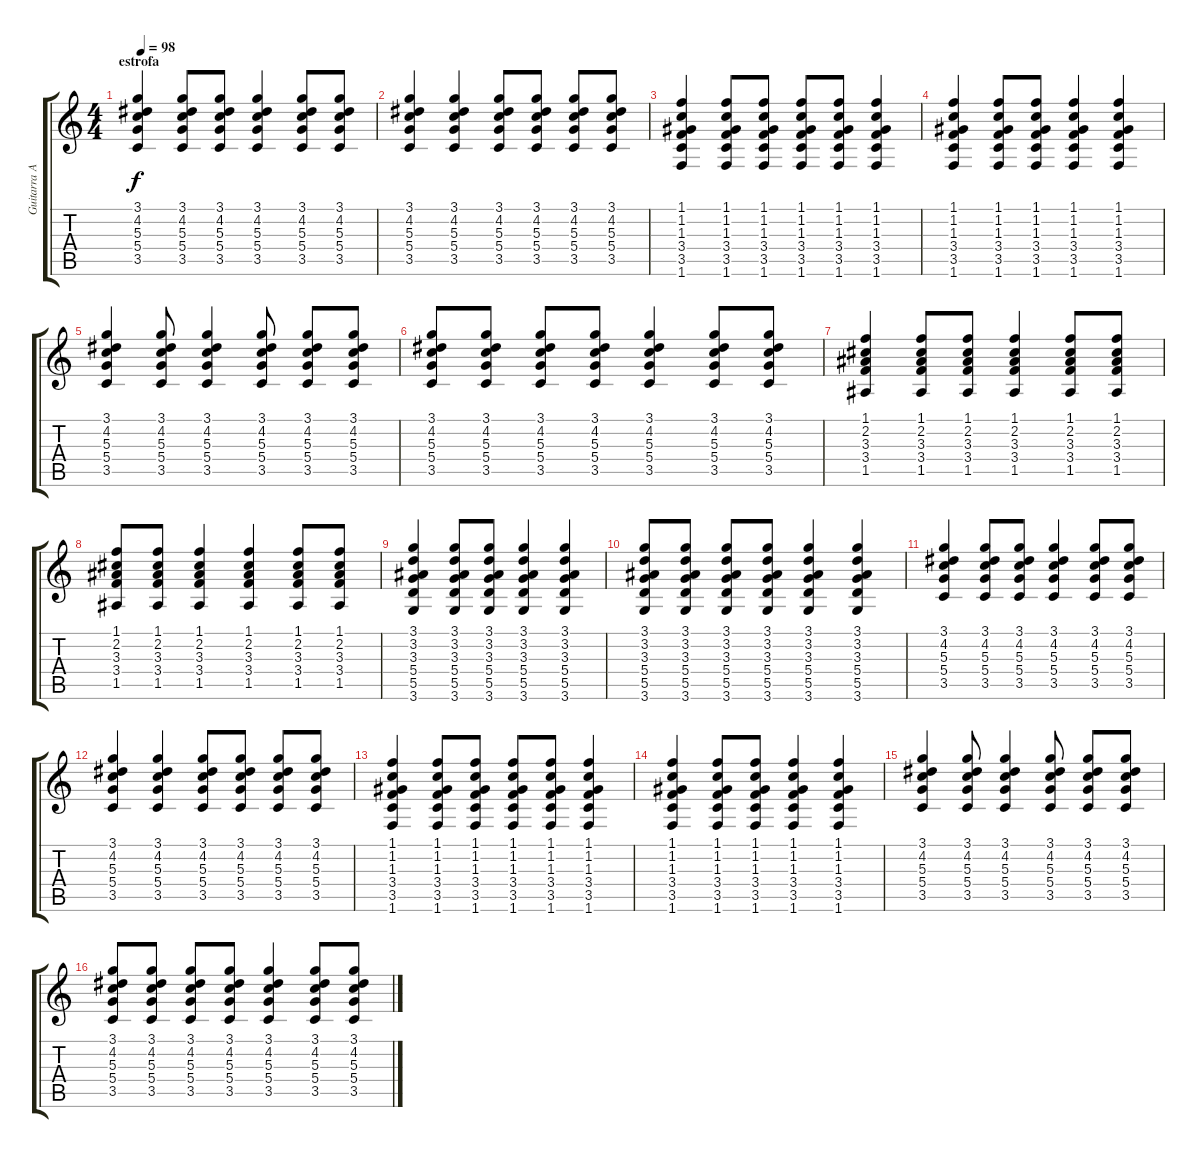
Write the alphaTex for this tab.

\track ("Guitarra Acustica 2" "Guitarra A") {instrument acousticguitarsteel}
\staff {score tabs}
\tuning (E4 B3 G3 D3 A2 E2) {hide}
\ts (4 4)
\section ("" "estrofa")
\tempo 98
\clef g2
\ks c
(3.1 4.2 5.3 5.4 3.5).4{dy f} (3.1 4.2 5.3 5.4 3.5).8 (3.1 4.2 5.3 5.4 3.5).8 (3.1 4.2 5.3 5.4 3.5).4 (3.1 4.2 5.3 5.4 3.5).8 (3.1 4.2 5.3 5.4 3.5).8 |
(3.1 4.2 5.3 5.4 3.5).4 (3.1 4.2 5.3 5.4 3.5).4 (3.1 4.2 5.3 5.4 3.5).8 (3.1 4.2 5.3 5.4 3.5).8 (3.1 4.2 5.3 5.4 3.5).8 (3.1 4.2 5.3 5.4 3.5).8 |
(1.1 1.2 1.3 3.4 3.5 1.6).4 (1.1 1.2 1.3 3.4 3.5 1.6).8 (1.1 1.2 1.3 3.4 3.5 1.6).8 (1.1 1.2 1.3 3.4 3.5 1.6).8 (1.1 1.2 1.3 3.4 3.5 1.6).8 (1.1 1.2 1.3 3.4 3.5 1.6).4 |
(1.1 1.2 1.3 3.4 3.5 1.6).4 (1.1 1.2 1.3 3.4 3.5 1.6).8 (1.1 1.2 1.3 3.4 3.5 1.6).8 (1.1 1.2 1.3 3.4 3.5 1.6).4 (1.1 1.2 1.3 3.4 3.5 1.6).4 |
(3.1 4.2 5.3 5.4 3.5).4 (3.1 4.2 5.3 5.4 3.5).8 (3.1 4.2 5.3 5.4 3.5).4 (3.1 4.2 5.3 5.4 3.5).8 (3.1 4.2 5.3 5.4 3.5).8 (3.1 4.2 5.3 5.4 3.5).8 |
(3.1 4.2 5.3 5.4 3.5).8 (3.1 4.2 5.3 5.4 3.5).8 (3.1 4.2 5.3 5.4 3.5).8 (3.1 4.2 5.3 5.4 3.5).8 (3.1 4.2 5.3 5.4 3.5).4 (3.1 4.2 5.3 5.4 3.5).8 (3.1 4.2 5.3 5.4 3.5).8 |
(1.1 2.2 3.3 3.4 1.5).4 (1.1 2.2 3.3 3.4 1.5).8 (1.1 2.2 3.3 3.4 1.5).8 (1.1 2.2 3.3 3.4 1.5).4 (1.1 2.2 3.3 3.4 1.5).8 (1.1 2.2 3.3 3.4 1.5).8 |
(1.1 2.2 3.3 3.4 1.5).8 (1.1 2.2 3.3 3.4 1.5).8 (1.1 2.2 3.3 3.4 1.5).4 (1.1 2.2 3.3 3.4 1.5).4 (1.1 2.2 3.3 3.4 1.5).8 (1.1 2.2 3.3 3.4 1.5).8 |
(3.1 3.2 3.3 5.4 5.5 3.6).4 (3.1 3.2 3.3 5.4 5.5 3.6).8 (3.1 3.2 3.3 5.4 5.5 3.6).8 (3.1 3.2 3.3 5.4 5.5 3.6).4 (3.1 3.2 3.3 5.4 5.5 3.6).4 |
(3.1 3.2 3.3 5.4 5.5 3.6).8 (3.1 3.2 3.3 5.4 5.5 3.6).8 (3.1 3.2 3.3 5.4 5.5 3.6).8 (3.1 3.2 3.3 5.4 5.5 3.6).8 (3.1 3.2 3.3 5.4 5.5 3.6).4 (3.1 3.2 3.3 5.4 5.5 3.6).4 |
\section ("" "")
(3.1 4.2 5.3 5.4 3.5).4 (3.1 4.2 5.3 5.4 3.5).8 (3.1 4.2 5.3 5.4 3.5).8 (3.1 4.2 5.3 5.4 3.5).4 (3.1 4.2 5.3 5.4 3.5).8 (3.1 4.2 5.3 5.4 3.5).8 |
(3.1 4.2 5.3 5.4 3.5).4 (3.1 4.2 5.3 5.4 3.5).4 (3.1 4.2 5.3 5.4 3.5).8 (3.1 4.2 5.3 5.4 3.5).8 (3.1 4.2 5.3 5.4 3.5).8 (3.1 4.2 5.3 5.4 3.5).8 |
(1.1 1.2 1.3 3.4 3.5 1.6).4 (1.1 1.2 1.3 3.4 3.5 1.6).8 (1.1 1.2 1.3 3.4 3.5 1.6).8 (1.1 1.2 1.3 3.4 3.5 1.6).8 (1.1 1.2 1.3 3.4 3.5 1.6).8 (1.1 1.2 1.3 3.4 3.5 1.6).4 |
(1.1 1.2 1.3 3.4 3.5 1.6).4 (1.1 1.2 1.3 3.4 3.5 1.6).8 (1.1 1.2 1.3 3.4 3.5 1.6).8 (1.1 1.2 1.3 3.4 3.5 1.6).4 (1.1 1.2 1.3 3.4 3.5 1.6).4 |
(3.1 4.2 5.3 5.4 3.5).4 (3.1 4.2 5.3 5.4 3.5).8 (3.1 4.2 5.3 5.4 3.5).4 (3.1 4.2 5.3 5.4 3.5).8 (3.1 4.2 5.3 5.4 3.5).8 (3.1 4.2 5.3 5.4 3.5).8 |
(3.1 4.2 5.3 5.4 3.5).8 (3.1 4.2 5.3 5.4 3.5).8 (3.1 4.2 5.3 5.4 3.5).8 (3.1 4.2 5.3 5.4 3.5).8 (3.1 4.2 5.3 5.4 3.5).4 (3.1 4.2 5.3 5.4 3.5).8 (3.1 4.2 5.3 5.4 3.5).8
